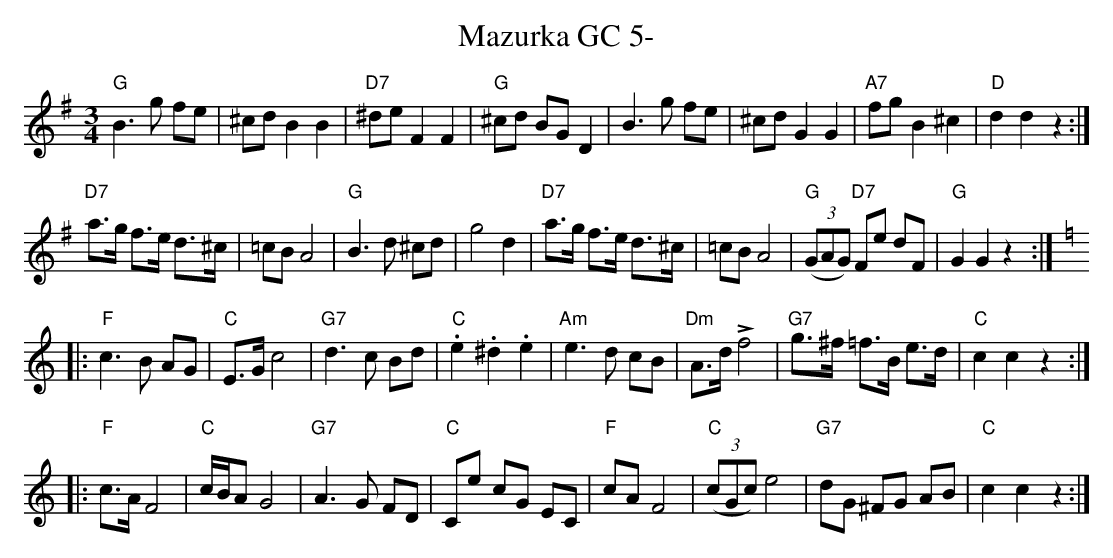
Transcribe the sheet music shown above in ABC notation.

X:1
T:Mazurka GC 5-
M:3/4
L:1/8
K:Gmaj
"G"B3g fe | ^cd B2B2 | "D7"^de F2F2 | "G"^cd BG D2 | B3g fe | ^cd G2G2 | "A7"fg B2^c2 | "D"d2d2z2 :|
"D7"a>g f>e d>^c | =cB A4 | "G"B3d ^cd | g4d2 | "D7"a>g f>e d>^c | =cB A4 | "G"(3(GAG) "D7"Fe dF | "G"G2G2z2 :: [K:Cmaj]
"F"c3B AG | "C"E>G c4 | "G7"d3c Bd | "C".e2.^d2 .e2 | "Am"e3d cB | "Dm"A>d !>!f4 | "G7"g>^f =f>B e>d | "C"c2c2z2 ::
"F"c>A F4 | "C"c/2B/2A G4 | "G7"A3G FD | "C"Ce cG EC | "F"cA F4 | "C"(3(cGc) e4 | "G7"dG ^FG AB | "C"c2c2z2 :|
